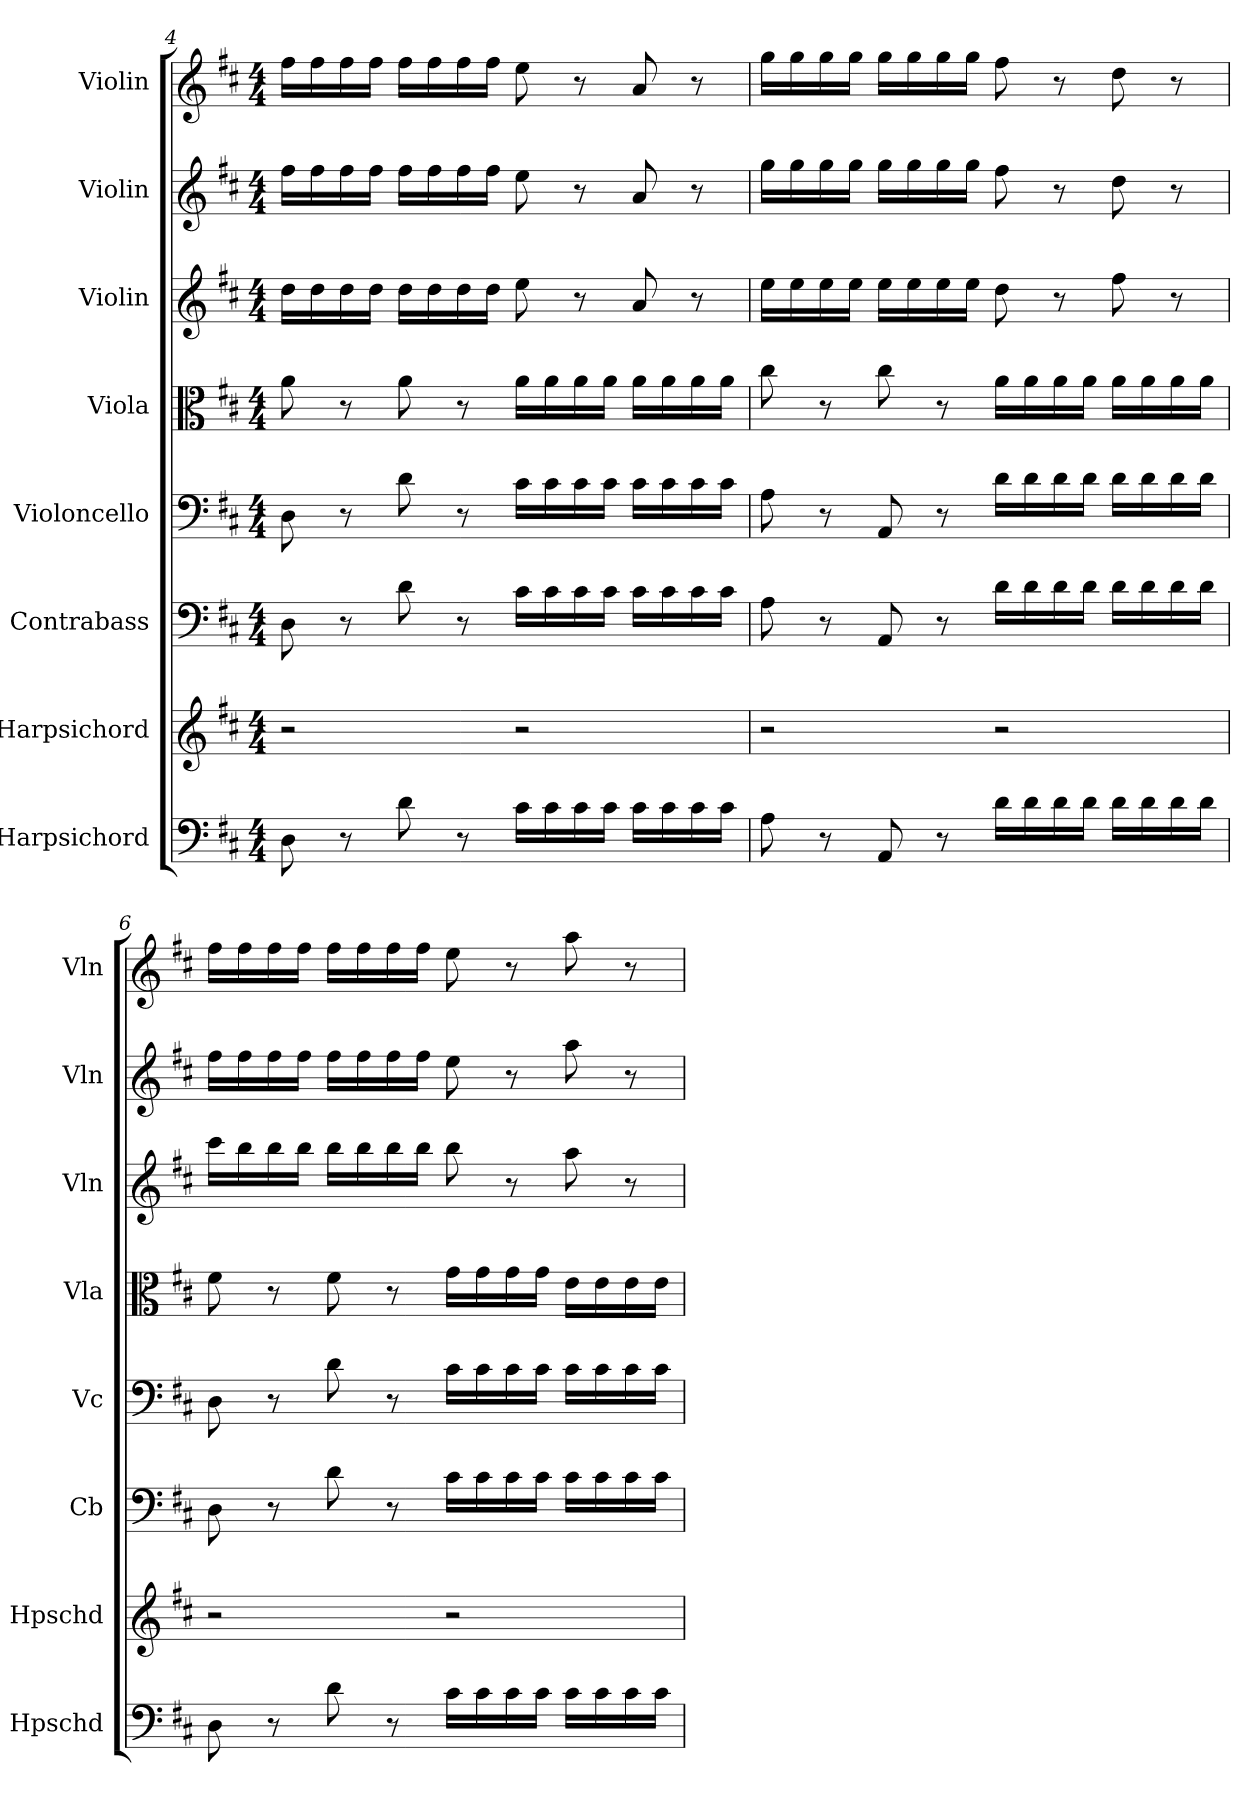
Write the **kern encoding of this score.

**kern	**kern	**kern	**kern	**kern	**kern	**kern	**kern
*part8	*part7	*part6	*part5	*part4	*part3	*part2	*part1
*staff8	*staff7	*staff6	*staff5	*staff4	*staff3	*staff2	*staff1
*I"Harpsichord	*I"Harpsichord	*I"Contrabass	*I"Violoncello	*I"Viola	*I"Violin	*I"Violin	*I"Violin
*I'Hpschd	*I'Hpschd	*I'Cb	*I'Vc	*I'Vla	*I'Vln	*I'Vln	*I'Vln
*clefF4	*clefG2	*clefF4	*clefF4	*clefC3	*clefG2	*clefG2	*clefG2
*k[f#c#]	*k[f#c#]	*k[f#c#]	*k[f#c#]	*k[f#c#]	*k[f#c#]	*k[f#c#]	*k[f#c#]
*M4/4	*M4/4	*M4/4	*M4/4	*M4/4	*M4/4	*M4/4	*M4/4
=4	=4	=4	=4	=4	=4	=4	=4
8D\	2r	8D\	8D\	8a\	16dd\LL	16ff#\LL	16ff#\LL
.	.	.	.	.	16dd\	16ff#\	16ff#\
8r	.	8r	8r	8r	16dd\	16ff#\	16ff#\
.	.	.	.	.	16dd\JJ	16ff#\JJ	16ff#\JJ
8d\	.	8d\	8d\	8a\	16dd\LL	16ff#\LL	16ff#\LL
.	.	.	.	.	16dd\	16ff#\	16ff#\
8r	.	8r	8r	8r	16dd\	16ff#\	16ff#\
.	.	.	.	.	16dd\JJ	16ff#\JJ	16ff#\JJ
16c#\LL	2r	16c#\LL	16c#\LL	16a\LL	8ee\	8ee\	8ee\
16c#\	.	16c#\	16c#\	16a\	.	.	.
16c#\	.	16c#\	16c#\	16a\	8r	8r	8r
16c#\JJ	.	16c#\JJ	16c#\JJ	16a\JJ	.	.	.
16c#\LL	.	16c#\LL	16c#\LL	16a\LL	8a/	8a/	8a/
16c#\	.	16c#\	16c#\	16a\	.	.	.
16c#\	.	16c#\	16c#\	16a\	8r	8r	8r
16c#\JJ	.	16c#\JJ	16c#\JJ	16a\JJ	.	.	.
=5	=5	=5	=5	=5	=5	=5	=5
8A\	2r	8A\	8A\	8cc#\	16ee\LL	16gg\LL	16gg\LL
.	.	.	.	.	16ee\	16gg\	16gg\
8r	.	8r	8r	8r	16ee\	16gg\	16gg\
.	.	.	.	.	16ee\JJ	16gg\JJ	16gg\JJ
8AA/	.	8AA/	8AA/	8cc#\	16ee\LL	16gg\LL	16gg\LL
.	.	.	.	.	16ee\	16gg\	16gg\
8r	.	8r	8r	8r	16ee\	16gg\	16gg\
.	.	.	.	.	16ee\JJ	16gg\JJ	16gg\JJ
16d\LL	2r	16d\LL	16d\LL	16a\LL	8dd\	8ff#\	8ff#\
16d\	.	16d\	16d\	16a\	.	.	.
16d\	.	16d\	16d\	16a\	8r	8r	8r
16d\JJ	.	16d\JJ	16d\JJ	16a\JJ	.	.	.
16d\LL	.	16d\LL	16d\LL	16a\LL	8ff#\	8dd\	8dd\
16d\	.	16d\	16d\	16a\	.	.	.
16d\	.	16d\	16d\	16a\	8r	8r	8r
16d\JJ	.	16d\JJ	16d\JJ	16a\JJ	.	.	.
=6	=6	=6	=6	=6	=6	=6	=6
8D\	2r	8D\	8D\	8f#\	16ccc#\LL	16ff#\LL	16ff#\LL
.	.	.	.	.	16bb\	16ff#\	16ff#\
8r	.	8r	8r	8r	16bb\	16ff#\	16ff#\
.	.	.	.	.	16bb\JJ	16ff#\JJ	16ff#\JJ
8d\	.	8d\	8d\	8f#\	16bb\LL	16ff#\LL	16ff#\LL
.	.	.	.	.	16bb\	16ff#\	16ff#\
8r	.	8r	8r	8r	16bb\	16ff#\	16ff#\
.	.	.	.	.	16bb\JJ	16ff#\JJ	16ff#\JJ
16c#\LL	2r	16c#\LL	16c#\LL	16g\LL	8bb\	8ee\	8ee\
16c#\	.	16c#\	16c#\	16g\	.	.	.
16c#\	.	16c#\	16c#\	16g\	8r	8r	8r
16c#\JJ	.	16c#\JJ	16c#\JJ	16g\JJ	.	.	.
16c#\LL	.	16c#\LL	16c#\LL	16e\LL	8aa\	8aa\	8aa\
16c#\	.	16c#\	16c#\	16e\	.	.	.
16c#\	.	16c#\	16c#\	16e\	8r	8r	8r
16c#\JJ	.	16c#\JJ	16c#\JJ	16e\JJ	.	.	.
=	=	=	=	=	=	=	=
*-	*-	*-	*-	*-	*-	*-	*-
